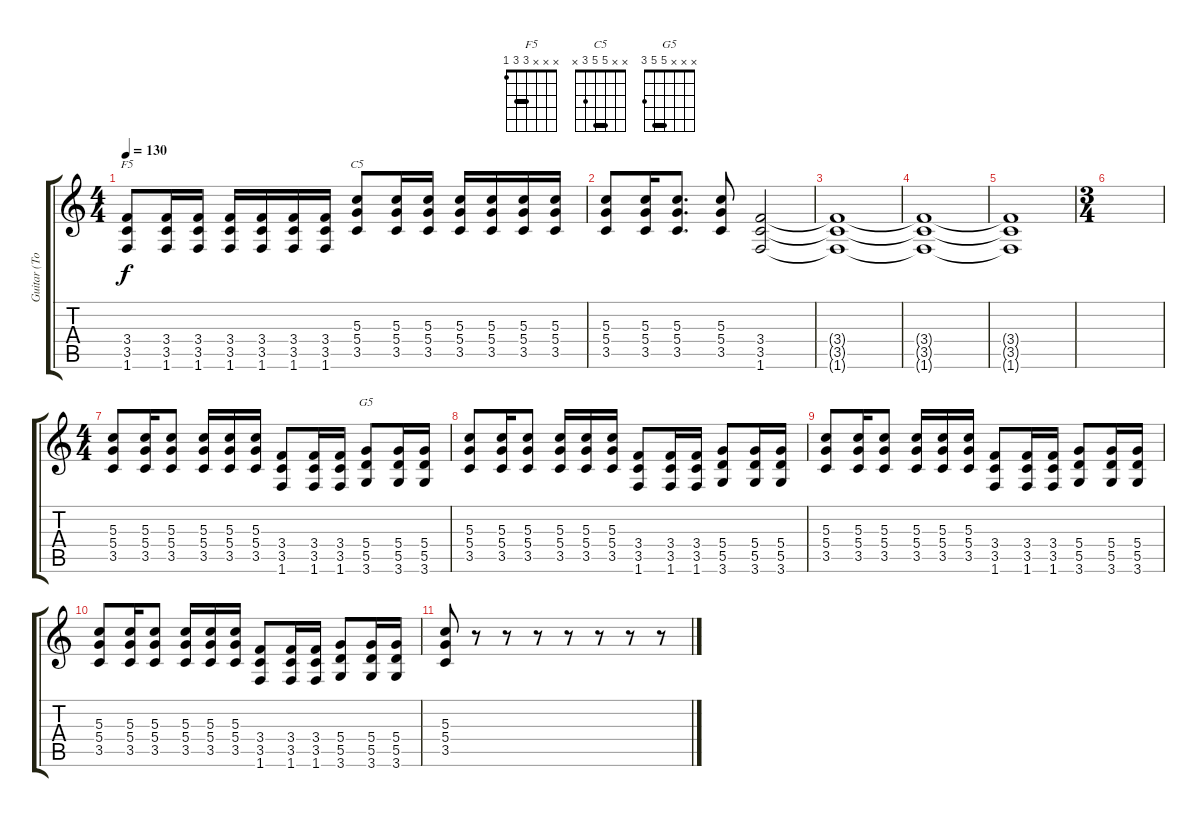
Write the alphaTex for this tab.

\track ("Guitar (Tomas Kalnoky)" "Guitar (To") {instrument distortionguitar}
\staff {score tabs}
\tuning (E4 B3 G3 D3 A2 E2) {hide}
\chord ("F5" x x x 3 3 1) {barre 3}
\chord ("C5" x x 5 5 3 x) {barre 5}
\chord ("G5" x x x 5 5 3) {barre 5}
\ts (4 4)
\tempo 130
\clef g2
\ks c
(3.4 3.5 1.6).8{ch "F5" dy f} (3.4 3.5 1.6).16 (3.4 3.5 1.6).16 (3.4 3.5 1.6).16 (3.4 3.5 1.6).16 (3.4 3.5 1.6).16 (3.4 3.5 1.6).16 (5.3 5.4 3.5).8{ch "C5"} (5.3 5.4 3.5).16 (5.3 5.4 3.5).16 (5.3 5.4 3.5).16 (5.3 5.4 3.5).16 (5.3 5.4 3.5).16 (5.3 5.4 3.5).16 |
(5.3 5.4 3.5).8 (5.3 5.4 3.5).16 (5.3 5.4 3.5).8{d} (5.3 5.4 3.5).8 (3.4 3.5 1.6).2 |
(3.4{t} 3.5{t} 1.6{t}).1 |
(3.4{t} 3.5{t} 1.6{t}).1 |
(3.4{t} 3.5{t} 1.6{t}).1 |
\ts (3 4)
|
\ts (4 4)
(5.3 5.4 3.5).8 (5.3 5.4 3.5).16 (5.3 5.4 3.5).8 (5.3 5.4 3.5).16 (5.3 5.4 3.5).16 (5.3 5.4 3.5).16 (3.4 3.5 1.6).8 (3.4 3.5 1.6).16 (3.4 3.5 1.6).16 (5.4 5.5 3.6).8{ch "G5"} (5.4 5.5 3.6).16 (5.4 5.5 3.6).16 |
(5.3 5.4 3.5).8 (5.3 5.4 3.5).16 (5.3 5.4 3.5).8 (5.3 5.4 3.5).16 (5.3 5.4 3.5).16 (5.3 5.4 3.5).16 (3.4 3.5 1.6).8 (3.4 3.5 1.6).16 (3.4 3.5 1.6).16 (5.4 5.5 3.6).8 (5.4 5.5 3.6).16 (5.4 5.5 3.6).16 |
(5.3 5.4 3.5).8 (5.3 5.4 3.5).16 (5.3 5.4 3.5).8 (5.3 5.4 3.5).16 (5.3 5.4 3.5).16 (5.3 5.4 3.5).16 (3.4 3.5 1.6).8 (3.4 3.5 1.6).16 (3.4 3.5 1.6).16 (5.4 5.5 3.6).8 (5.4 5.5 3.6).16 (5.4 5.5 3.6).16 |
(5.3 5.4 3.5).8 (5.3 5.4 3.5).16 (5.3 5.4 3.5).8 (5.3 5.4 3.5).16 (5.3 5.4 3.5).16 (5.3 5.4 3.5).16 (3.4 3.5 1.6).8 (3.4 3.5 1.6).16 (3.4 3.5 1.6).16 (5.4 5.5 3.6).8 (5.4 5.5 3.6).16 (5.4 5.5 3.6).16 |
(5.3 5.4 3.5).8 r.8 r.8 r.8 r.8 r.8 r.8 r.8
